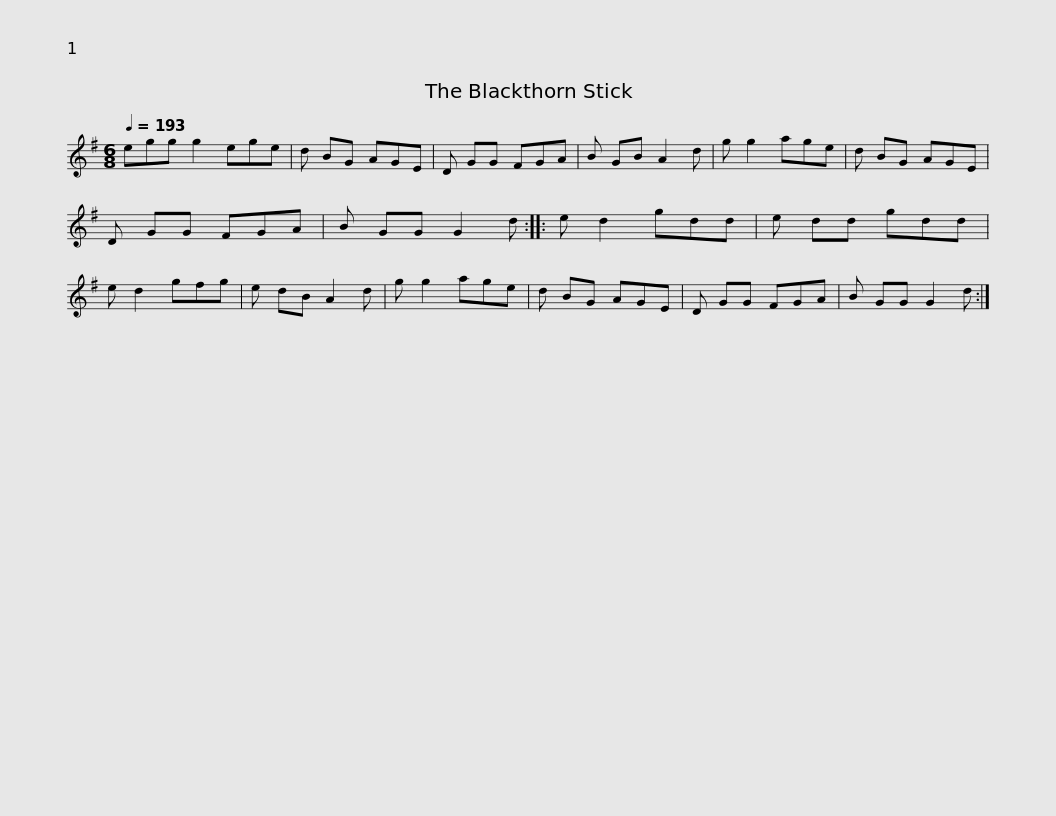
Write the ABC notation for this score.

X:1
L:1/8
Q:1/4=193
M:6/8
I:linebreak $
K:G
V:1 treble
V:1
 egg g2 ege | d BG AGE | D GG FGA | B GB A2 d | g g2 age | %5
 d BG AGE | D GG FGA |$ B GG G2 d :: e d2 gdd | e dd gdd | %10
 e d2 gfg | e dB A2 d | g g2 age | d BG AGE | D GG FGA |$ %15
 B GG G2 d :| %16
